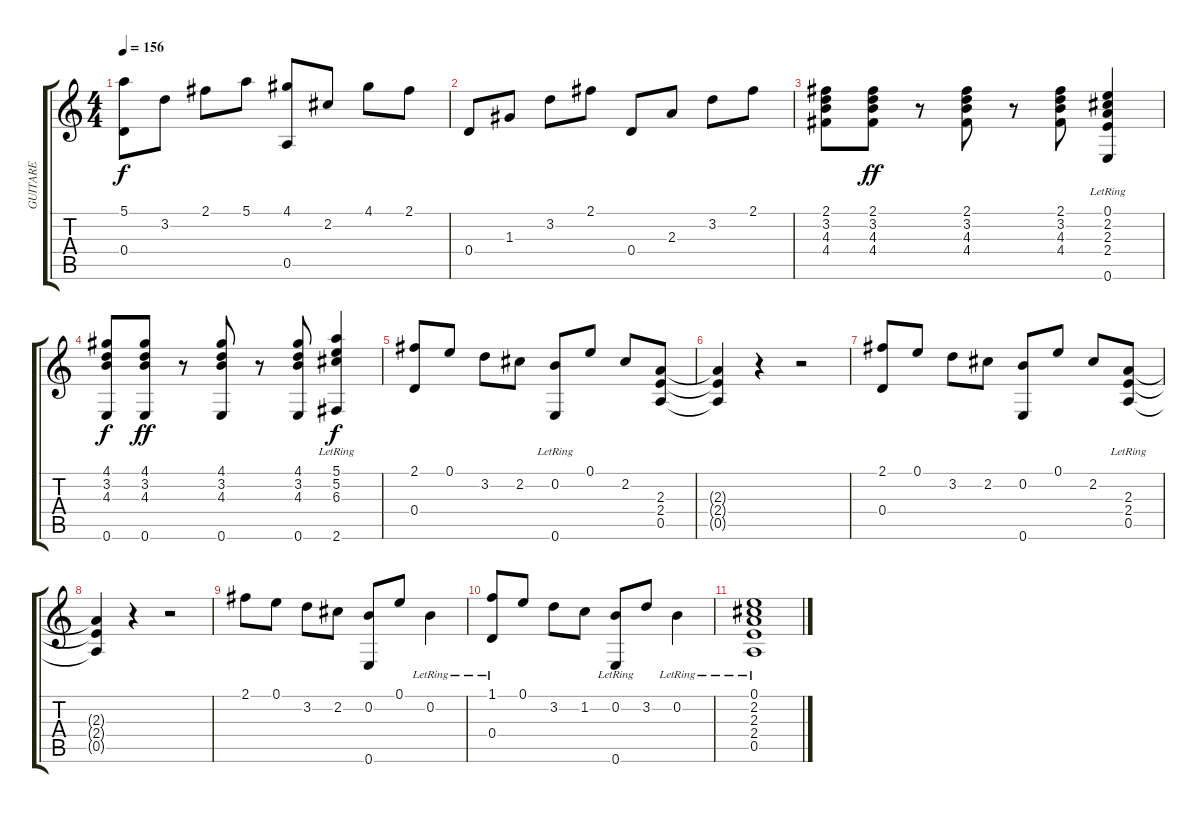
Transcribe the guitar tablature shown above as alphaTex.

\track ("GUITARE" "GUITARE") {instrument acousticguitarnylon}
\staff {score tabs}
\tuning (E4 B3 G3 D3 A2 E2) {hide}
\ts (4 4)
\tempo 156
\clef g2
\ks c
(5.1 0.4).8{dy f} 3.2.8 2.1.8 5.1.8 (4.1 0.5).8 2.2.8 4.1.8 2.1.8 |
0.4.8 1.3.8 3.2.8 2.1.8 0.4.8 2.3.8 3.2.8 2.1.8 |
(2.1 3.2 4.3 4.4).8 (2.1 3.2 4.3 4.4).8{dy ff} r.8 (2.1 3.2 4.3 4.4).8 r.8 (2.1 3.2 4.3 4.4).8 (0.1 2.2 2.3 2.4 0.6{lr}).4 |
(4.1 3.2 4.3 0.6).8{dy f} (4.1 3.2 4.3 0.6).8{dy ff} r.8 (4.1 3.2 4.3 0.6).8 r.8 (4.1 3.2 4.3 0.6).8 (5.1 5.2 6.3 2.6{lr}).4{dy f} |
(2.1 0.4).8 0.1.8 3.2.8 2.2.8 (0.2 0.6{lr}).8 0.1.8 2.2.8 (2.3 2.4 0.5).8 |
(2.3{t} 2.4{t} 0.5{t}).4 r.4 r.2 |
(2.1 0.4).8 0.1.8 3.2.8 2.2.8 (0.2 0.6).8 0.1.8 2.2.8 (2.3{lr} 2.4{lr} 0.5{lr}).8 |
(2.3{t} 2.4{t} 0.5{t}).4 r.4 r.2 |
2.1.8 0.1.8 3.2.8 2.2.8 (0.2 0.6).8 0.1.8 0.2{lr}.4 |
(1.1 0.4{lr}).8 0.1.8 3.2.8 1.2.8 (0.2 0.6{lr}).8 3.2.8 0.2{lr}.4 |
(0.1{lr} 2.2{lr} 2.3{lr} 2.4{lr} 0.5{lr}).1
